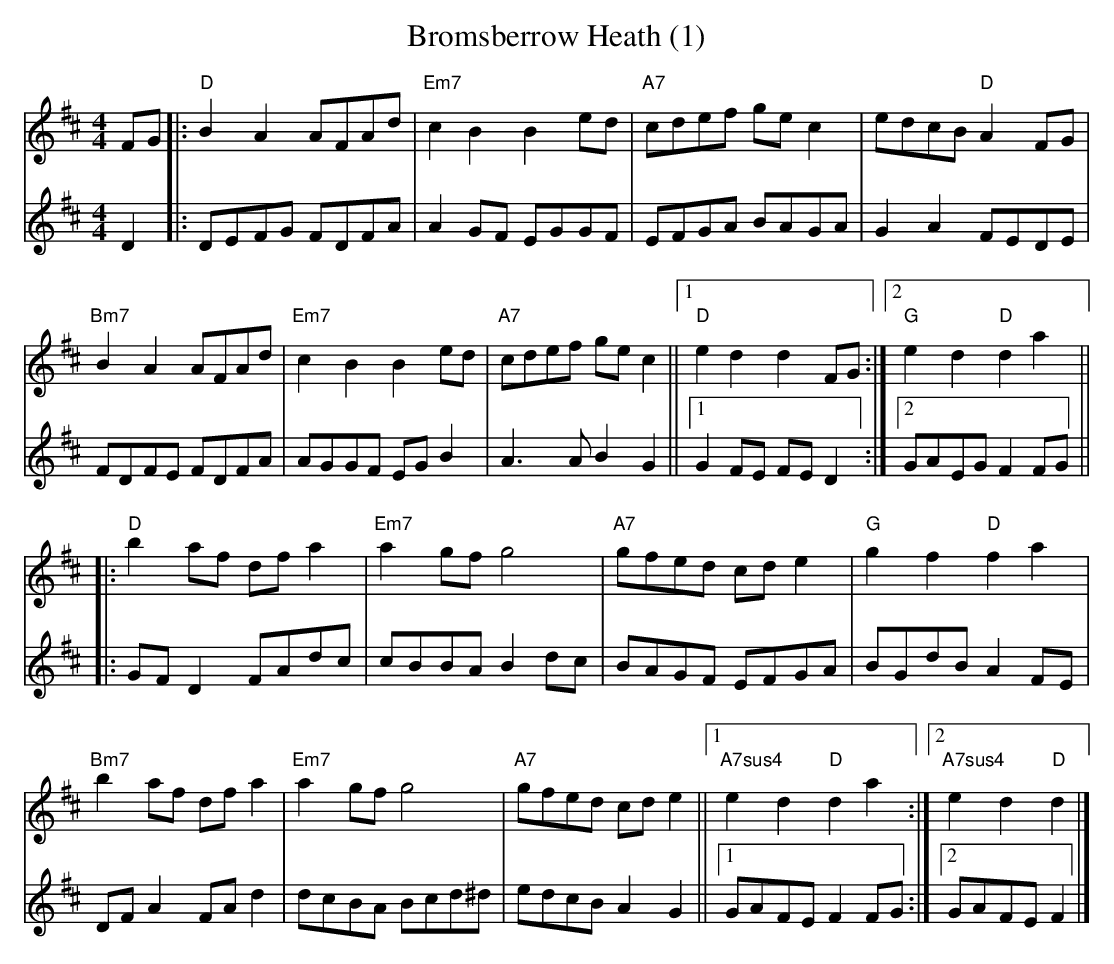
X:1
T: Bromsberrow Heath (1)
K:D
M:4/4     %Meter
L:1/8     %
V:1
FG |:"D"B2 A2 AFAd |"Em7"c2 B2 B2 ed |"A7"cdef ge c2 |edcB "D"A2 FG |
"Bm7"B2 A2 AFAd |"Em7"c2 B2 B2 ed |"A7"cdef ge c2 ||1"D"e2 d2 d2 FG :|2"G"e2 d2 "D"d2 a2 ||
|:"D"b2 af df a2 |"Em7"a2 gf g4 |"A7"gfed cd e2 |"G"g2 f2 "D"f2 a2 |
"Bm7"b2 af df a2 |"Em7"a2 gf g4 |"A7"gfed cd e2 ||1"A7sus4"e2 d2 "D"d2 a2 :|2"A7sus4"e2 d2 "D"d2 |]
V:2
D2 |:DEFG FDFA |A2 GF EGGF |EFGA BAGA |G2 A2 FEDE |
FDFE FDFA |AGGF EG B2 |A3 A B2 G2 ||1G2 FE FE D2 :|2GAEG F2 FG ||
|:GF D2 FAdc |cBBA B2 dc |BAGF EFGA |BGdB A2 FE |
DF A2 FA d2 |dcBA Bcd^d |edcB A2 G2 ||1GAFE F2 FG :|2GAFE F2 |]
     %End of file
